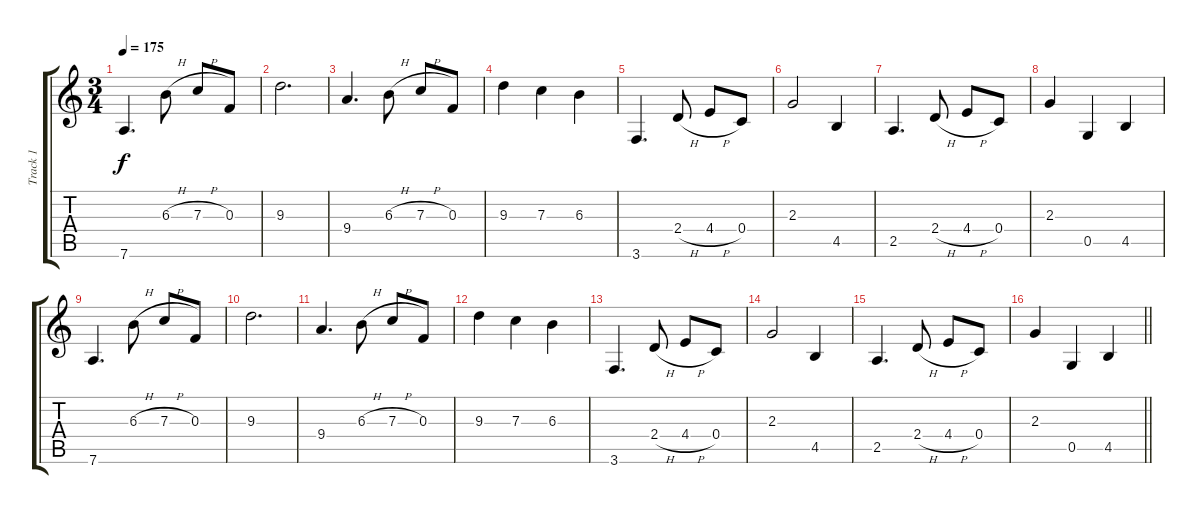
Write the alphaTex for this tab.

\track ("Track 1" "Track 1") {instrument overdrivenguitar}
\staff {score tabs}
\tuning (D4 A3 F3 C3 G2 D2) {hide}
\ts (3 4)
\tempo 175
\clef g2
\ks c
7.6.4{d dy f} 6.3{h}.8 7.3{h}.8 0.3.8 |
9.3.2{d} |
9.4.4{d} 6.3{h}.8 7.3{h}.8 0.3.8 |
9.3.4 7.3.4 6.3.4 |
3.6.4{d} 2.4{h}.8 4.4{h}.8 0.4.8 |
2.3.2 4.5.4 |
2.5.4{d} 2.4{h}.8 4.4{h}.8 0.4.8 |
2.3.4 0.5.4 4.5.4 |
7.6.4{d} 6.3{h}.8 7.3{h}.8 0.3.8 |
9.3.2{d} |
9.4.4{d} 6.3{h}.8 7.3{h}.8 0.3.8 |
9.3.4 7.3.4 6.3.4 |
3.6.4{d} 2.4{h}.8 4.4{h}.8 0.4.8 |
2.3.2 4.5.4 |
2.5.4{d} 2.4{h}.8 4.4{h}.8 0.4.8 |
\barLineRight lightlight
2.3.4 0.5.4 4.5.4
